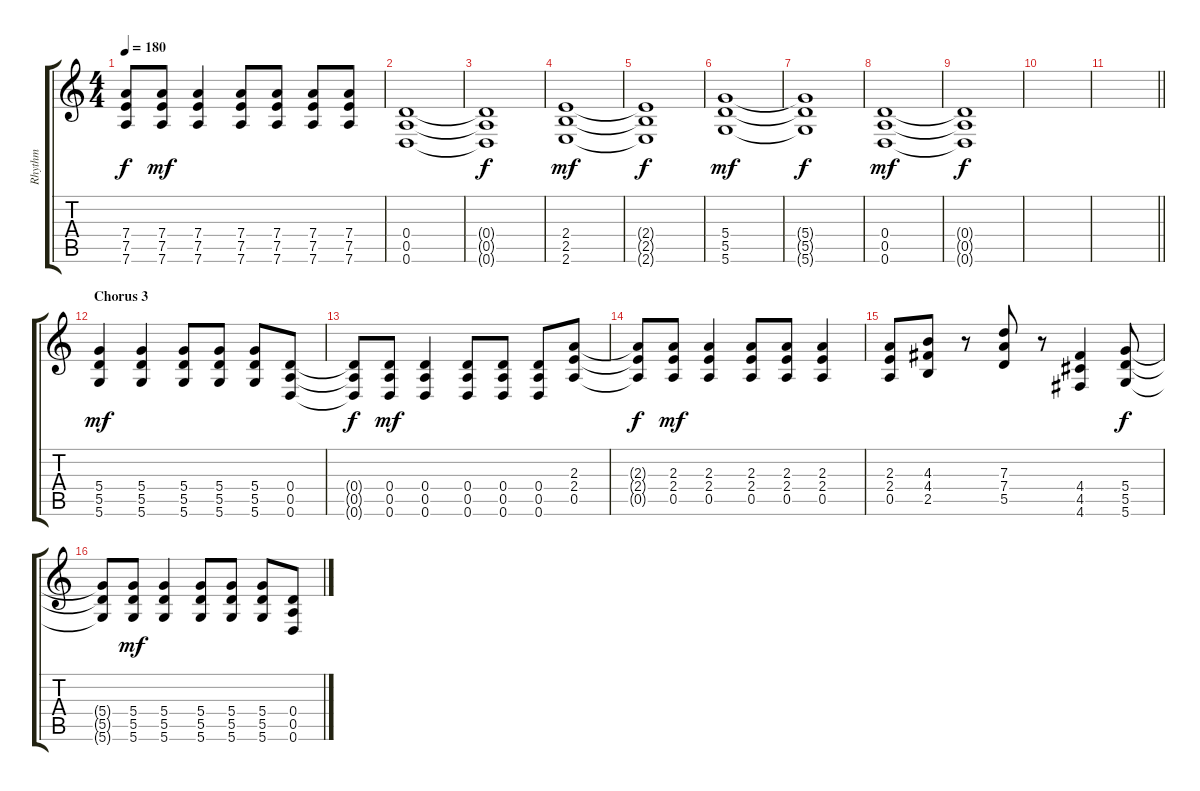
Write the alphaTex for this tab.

\track ("Rhythm" "Rhythm") {instrument overdrivenguitar}
\staff {score tabs}
\tuning (E4 B3 G3 D3 A2 D2) {hide}
\ts (4 4)
\tempo 180
\clef g2
\ks c
(7.4{t} 7.5{t} 7.6{t}).8{dy f} (7.4 7.5 7.6).8{dy mf} (7.4 7.5 7.6).4 (7.4 7.5 7.6).8 (7.4 7.5 7.6).8 (7.4 7.5 7.6).8 (7.4 7.5 7.6).8 |
(0.4 0.5 0.6).1 |
(0.4{t} 0.5{t} 0.6{t}).1{dy f} |
(2.4 2.5 2.6).1{dy mf} |
(2.4{t} 2.5{t} 2.6{t}).1{dy f} |
(5.4 5.5 5.6).1{dy mf} |
(5.4{t} 5.5{t} 5.6{t}).1{dy f} |
(0.4 0.5 0.6).1{dy mf} |
(0.4{t} 0.5{t} 0.6{t}).1{dy f} |
|
\barLineRight lightlight
|
\section ("" "Chorus 3")
(5.4 5.5 5.6).4{dy mf instrument distortionguitar} (5.4 5.5 5.6).4 (5.4 5.5 5.6).8 (5.4 5.5 5.6).8 (5.4 5.5 5.6).8 (0.4 0.5 0.6).8 |
(0.4{t} 0.5{t} 0.6{t}).8{dy f} (0.4 0.5 0.6).8{dy mf} (0.4 0.5 0.6).4 (0.4 0.5 0.6).8 (0.4 0.5 0.6).8 (0.4 0.5 0.6).8 (2.3 2.4 0.5).8 |
(2.3{t} 2.4{t} 0.5{t}).8{dy f} (2.3 2.4 0.5).8{dy mf} (2.3 2.4 0.5).4 (2.3 2.4 0.5).8 (2.3 2.4 0.5).8 (2.3 2.4 0.5).4 |
(2.3 2.4 0.5).8 (4.3 4.4 2.5).8 r.8 (7.3 7.4 5.5).8 r.8 (4.4 4.5 4.6).4 (5.4 5.5 5.6).8{dy f} |
(5.4{t} 5.5{t} 5.6{t}).8 (5.4 5.5 5.6).8{dy mf} (5.4 5.5 5.6).4 (5.4 5.5 5.6).8 (5.4 5.5 5.6).8 (5.4 5.5 5.6).8 (0.4 0.5 0.6).8
